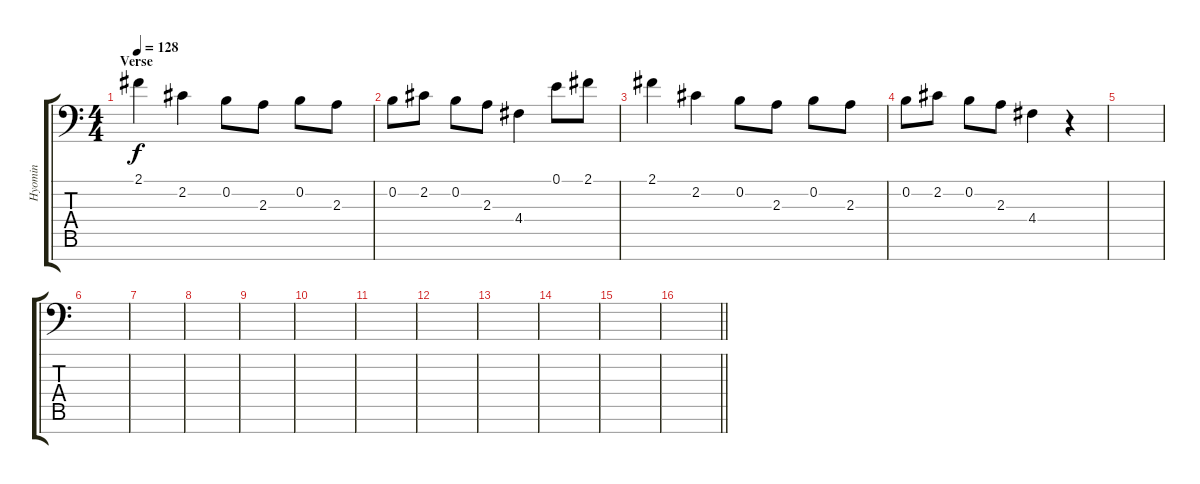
\track ("Hyomin" "Hyomin") {instrument oboe}
\staff {score tabs}
\tuning (E4 B3 G3 D3 A2 E2 C-1) {hide}
\ts (4 4)
\section ("" "Verse")
\tempo 128
\clef f4
\ks c
2.1.4{dy f} 2.2.4 0.2.8 2.3.8 0.2.8 2.3.8 |
0.2.8 2.2.8 0.2.8 2.3.8 4.4.4 0.1.8 2.1.8 |
2.1.4 2.2.4 0.2.8 2.3.8 0.2.8 2.3.8 |
0.2.8 2.2.8 0.2.8 2.3.8 4.4.4 r.4 |
|
|
|
|
|
|
|
|
|
|
|
\barLineRight lightlight
